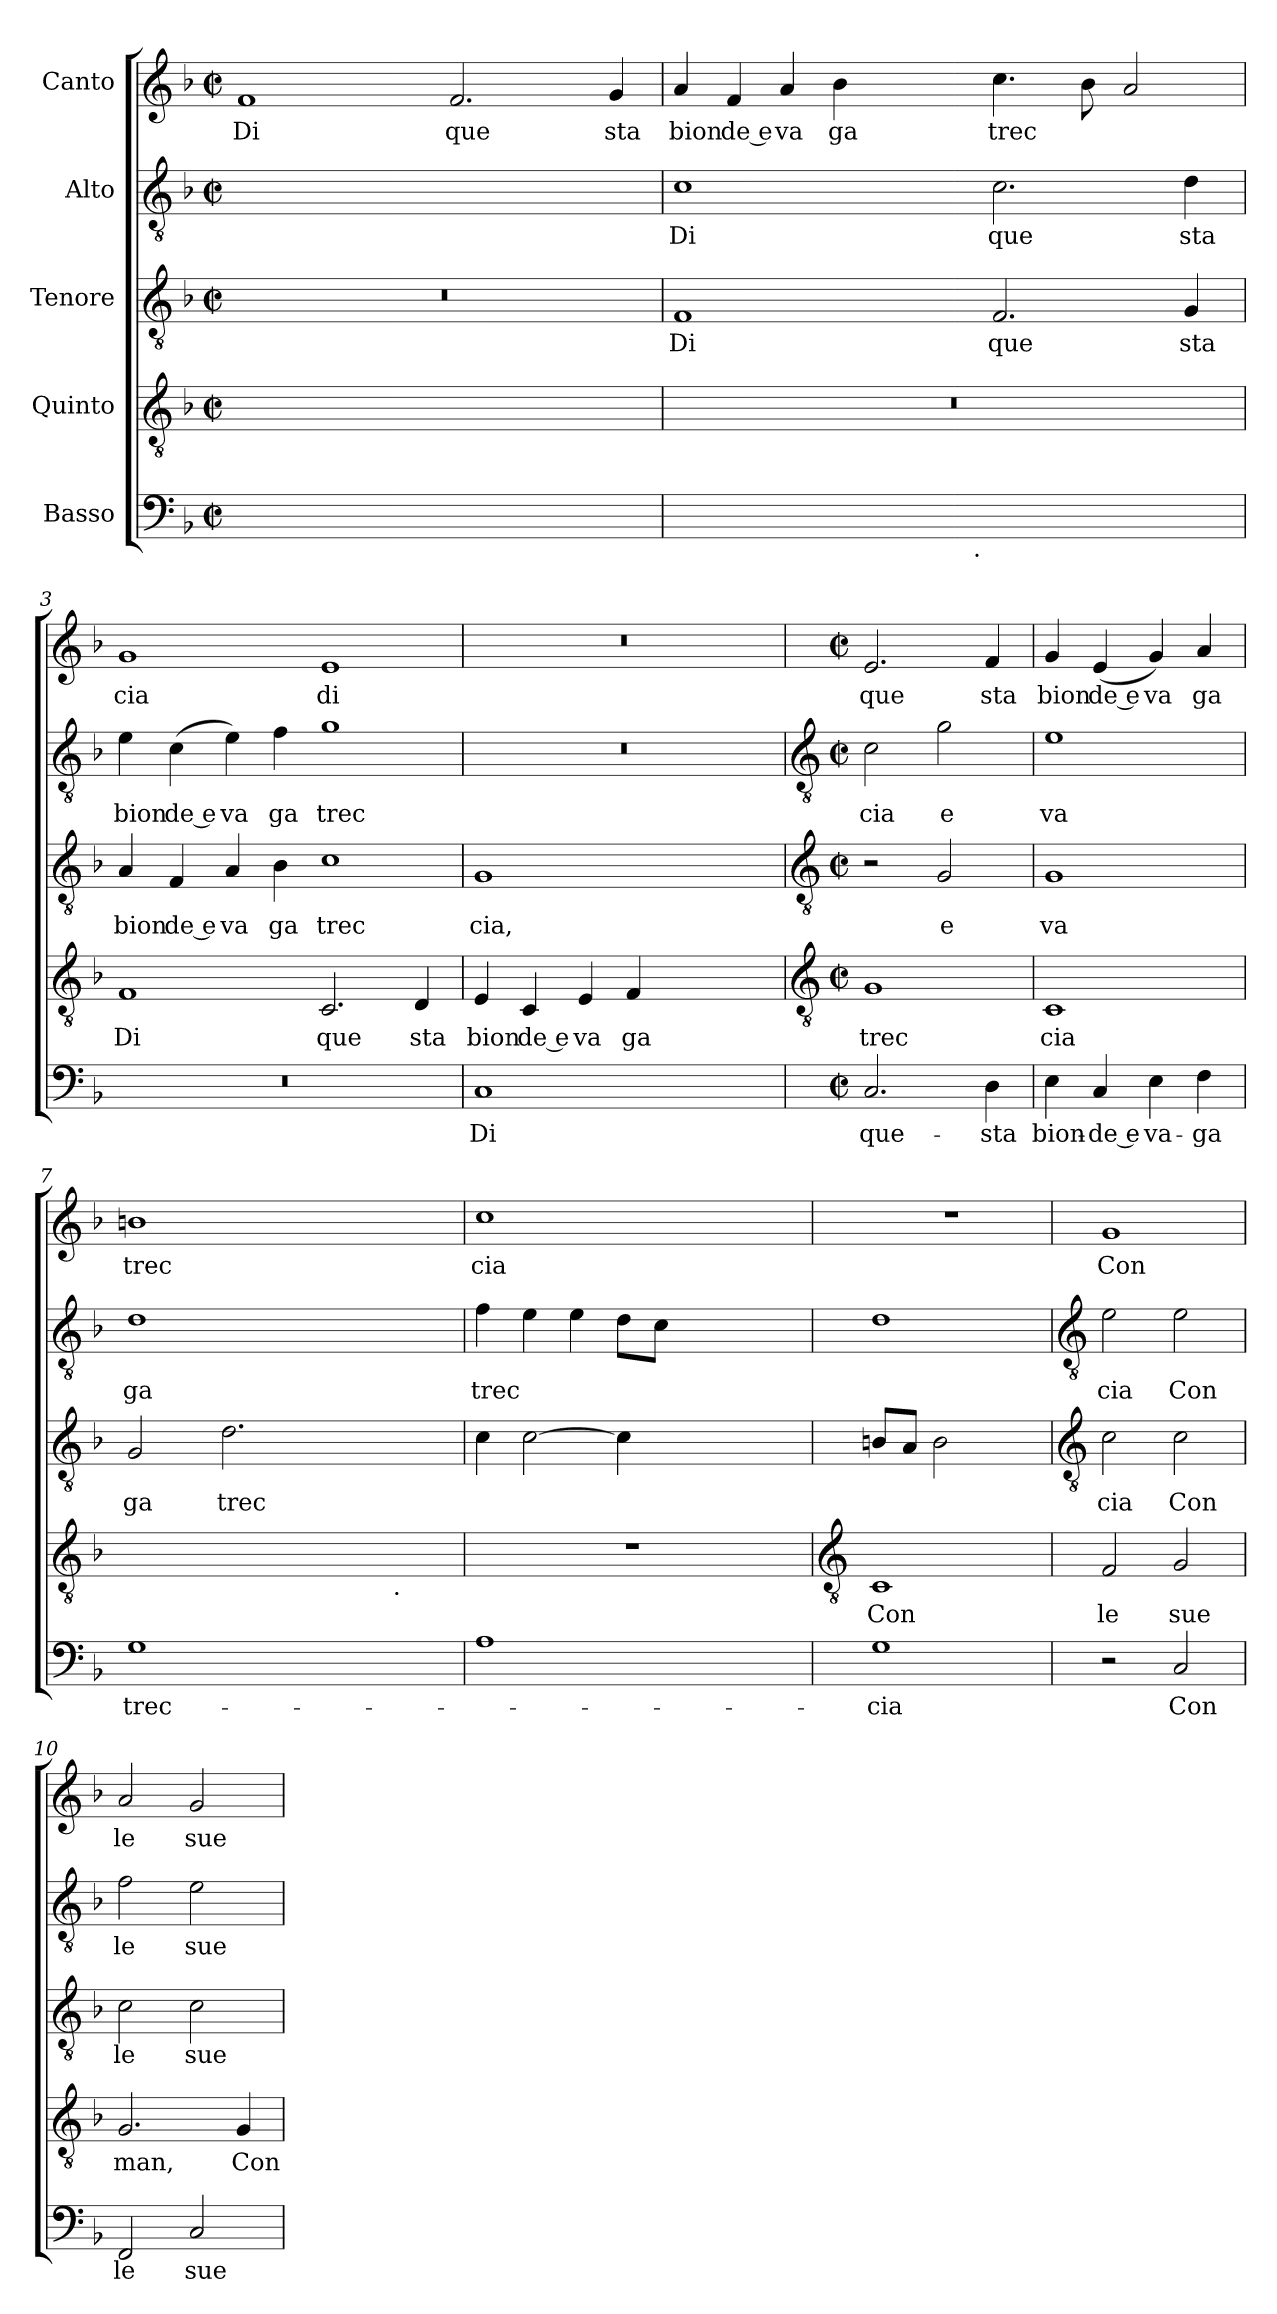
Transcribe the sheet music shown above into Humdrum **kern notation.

**kern	**text	**kern	**text	**kern	**text	**kern	**text	**kern	**text
*part5	*part5	*part4	*part4	*part3	*part3	*part2	*part2	*part1	*part1
*staff5	*staff5	*staff4	*staff4	*staff3	*staff3	*staff2	*staff2	*staff1	*staff1
*I"Basso	*	*I"Quinto	*	*I"Tenore	*	*I"Alto	*	*I"Canto	*
*clefF4	*	*clefGv2	*	*clefGv2	*	*clefGv2	*	*clefG2	*
*k[b-]	*	*k[b-]	*	*k[b-]	*	*k[b-]	*	*k[b-]	*
*F:	*	*F:	*	*F:	*	*F:	*	*F:	*
*M4/2	*	*M4/2	*	*M4/2	*	*M4/2	*	*M4/2	*
*met(c|)	*	*met(c|)	*	*met(c|)	*	*met(c|)	*	*met(c|)	*
=1	=1	=1	=1	=1	=1	=1	=1	=1	=1
!	!	!	!	!	!	!	!	!	!LO:LY:b
4ryy	.	4ryy	.	0r	.	4ryy	.	1f	Di
4ryy	.	4ryy	.	.	.	4ryy	.	.	.
4ryy	.	4ryy	.	.	.	4ryy	.	.	.
4ryy	.	4ryy	.	.	.	4ryy	.	.	.
!	!	!	!	!	!	!	!	!	!LO:LY:b
4ryy	.	4ryy	.	.	.	4ryy	.	2.f/	que
4ryy	.	4ryy	.	.	.	4ryy	.	.	.
4ryy	.	4ryy	.	.	.	4ryy	.	.	.
!	!	!	!	!	!	!	!	!	!LO:LY:b
4ryy	.	4ryy	.	.	.	4ryy	.	4g/	sta
=2	=2	=2	=2	=2	=2	=2	=2	=2	=2
!	!	!	!	!	!LO:LY:b	!	!LO:LY:b	!	!LO:LY:b
4ryy	.	0r	.	1F	Di	1c	Di	4a/	bion
!	!	!	!	!	!	!	!	!	!LO:LY:b
4ryy	.	.	.	.	.	.	.	4f/	de e
!	!	!	!	!	!	!	!	!	!LO:LY:b
4ryy	.	.	.	.	.	.	.	4a/	va
!	!	!	!	!	!	!	!	!	!LO:LY:b
64ryy	.	.	.	.	.	.	.	4b-\	ga
64ryy	.	.	.	.	.	.	.	.	.
64ryy	.	.	.	.	.	.	.	.	.
64ryy	.	.	.	.	.	.	.	.	.
64ryy	.	.	.	.	.	.	.	.	.
64ryy	.	.	.	.	.	.	.	.	.
64ryy	.	.	.	.	.	.	.	.	.
64ryy	.	.	.	.	.	.	.	.	.
64ryy	.	.	.	.	.	.	.	.	.
64ryy	.	.	.	.	.	.	.	.	.
64ryy	.	.	.	.	.	.	.	.	.
64ryy	.	.	.	.	.	.	.	.	.
64ryy	.	.	.	.	.	.	.	.	.
64ryy	.	.	.	.	.	.	.	.	.
!LO:TX:b:t=.	!	!	!	!	!	!	!	!	!
64ryy	.	.	.	.	.	.	.	.	.
4ryy	.	.	.	.	.	.	.	.	.
!	!	!	!	!	!LO:LY:b	!	!LO:LY:b	!	!LO:LY:b
.	.	.	.	2.F/	que	2.c\	que	4.cc\	trec
4ryy	.	.	.	.	.	.	.	.	.
.	.	.	.	.	.	.	.	8b-\	.
4ryy	.	.	.	.	.	.	.	.	.
.	.	.	.	.	.	.	.	2a/	.
4ryy	.	.	.	.	.	.	.	.	.
!	!	!	!	!	!LO:LY:b	!	!LO:LY:b	!	!
.	.	.	.	4G/	sta	4d\	sta	.	.
64ryy	.	.	.	.	.	.	.	.	.
=3	=3	=3	=3	=3	=3	=3	=3	=3	=3
!	!	!	!LO:LY:b	!	!LO:LY:b	!	!LO:LY:b	!	!LO:LY:b
0r	.	1F	Di	4A/	bion	4e\	bion	1g	cia
!	!	!	!	!	!LO:LY:b	!	!LO:LY:b	!	!
.	.	.	.	4F/	de e	(>4c\	de e	.	.
!	!	!	!	!	!LO:LY:b	!	!LO:LY:b	!	!
.	.	.	.	4A/	va	4e\)	va	.	.
!	!	!	!	!	!LO:LY:b	!	!LO:LY:b	!	!
.	.	.	.	4B-\	ga	4f\	ga	.	.
!	!	!	!LO:LY:b	!	!LO:LY:b	!	!LO:LY:b	!	!LO:LY:b
.	.	2.C/	que	1c	trec	1g	trec	1e	di
!	!	!	!LO:LY:b	!	!	!	!	!	!
.	.	4D/	sta	.	.	.	.	.	.
=4	=4	=4	=4	=4	=4	=4	=4	=4	=4
!	!LO:LY:b	!	!LO:LY:b	!	!LO:LY:b	!	!	!	!
1C	Di	4E/	bion	1G	cia,	0r	.	0r	.
!	!	!	!LO:LY:b	!	!	!	!	!	!
.	.	4C/	de e	.	.	.	.	.	.
!	!	!	!LO:LY:b	!	!	!	!	!	!
.	.	4E/	va	.	.	.	.	.	.
!	!	!	!LO:LY:b	!	!	!	!	!	!
.	.	4F/	ga	.	.	.	.	.	.
1ryy	.	1ryy	.	1ryy	.	.	.	.	.
!!LO:LB:g=z
=5	=5	=5	=5	=5	=5	=5	=5	=5	=5
*	*	*clefGv2	*	*clefGv2	*	*clefGv2	*	*	*
*M2/2	*	*M2/2	*	*M2/2	*	*M2/2	*	*M2/2	*
*met(c|)	*	*met(c|)	*	*met(c|)	*	*met(c|)	*	*met(c|)	*
!	!LO:LY:b	!	!LO:LY:b	!	!	!	!LO:LY:b	!	!LO:LY:b
2.C/	que-	1G	trec	2r	.	2c\	cia	2.e/	que
!	!	!	!	!	!LO:LY:b	!	!LO:LY:b	!	!
.	.	.	.	2G/	e	2g\	e	.	.
!	!LO:LY:b	!	!	!	!	!	!	!	!LO:LY:b
4D\	-sta	.	.	.	.	.	.	4f/	sta
=6	=6	=6	=6	=6	=6	=6	=6	=6	=6
!	!LO:LY:b	!	!LO:LY:b	!	!LO:LY:b	!	!LO:LY:b	!	!LO:LY:b
4E\	bion-	1C	cia	1G	va	1e	va	4g/	bion
!	!LO:LY:b	!	!	!	!	!	!	!	!LO:LY:b
4C/	-de e	.	.	.	.	.	.	(<4e/	de e
!	!LO:LY:b	!	!	!	!	!	!	!	!LO:LY:b
4E\	va-	.	.	.	.	.	.	4g/)	va
!	!LO:LY:b	!	!	!	!	!	!	!	!LO:LY:b
4F\	-ga	.	.	.	.	.	.	4a/	ga
=7	=7	=7	=7	=7	=7	=7	=7	=7	=7
!	!LO:LY:b	!	!	!	!LO:LY:b	!	!LO:LY:b	!	!LO:LY:b
1G	trec-	4ryy	.	2G/	ga	1d	ga	1bn	trec
.	.	4ryy	.	.	.	.	.	.	.
!	!	!	!	!	!LO:LY:b	!	!	!	!
.	.	4ryy	.	2.d\	trec	.	.	.	.
.	.	64ryy	.	.	.	.	.	.	.
.	.	64ryy	.	.	.	.	.	.	.
.	.	64ryy	.	.	.	.	.	.	.
.	.	64ryy	.	.	.	.	.	.	.
.	.	64ryy	.	.	.	.	.	.	.
.	.	64ryy	.	.	.	.	.	.	.
.	.	64ryy	.	.	.	.	.	.	.
.	.	64ryy	.	.	.	.	.	.	.
.	.	64ryy	.	.	.	.	.	.	.
.	.	64ryy	.	.	.	.	.	.	.
.	.	64ryy	.	.	.	.	.	.	.
.	.	64ryy	.	.	.	.	.	.	.
.	.	64ryy	.	.	.	.	.	.	.
.	.	64ryy	.	.	.	.	.	.	.
!	!	!LO:TX:b:t=.	!	!	!	!	!	!	!
.	.	64ryy	.	.	.	.	.	.	.
.	.	4ryy	.	.	.	.	.	.	.
4ryy	.	.	.	.	.	4ryy	.	4ryy	.
.	.	64ryy	.	.	.	.	.	.	.
=7A	=7A	=7A	=7A	=7A	=7A	=7A	=7A	=7A	=7A
!	!	!	!	!	!	!	!LO:LY:b	!	!LO:LY:b
1A	.	4ryy	.	4c\	.	4f\	trec	1cc	cia
.	.	4ryy	.	[2c\	.	4e\	.	.	.
.	.	4ryy	.	.	.	4e\	.	.	.
.	.	64ryy	.	4c\]	.	8d\L	.	.	.
.	.	1r	.	.	.	.	.	.	.
.	.	.	.	.	.	8c\J	.	.	.
2ryy	.	.	.	2ryy	.	2ryy	.	2ryy	.
4ryy	.	.	.	4ryy	.	4ryy	.	4ryy	.
64ryy	.	.	.	64ryy	.	64ryy	.	64ryy	.
!!LO:LB:g=z
=8A	=8A	=8A	=8A	=8A	=8A	=8A	=8A	=8A	=8A
*	*	*clefGv2	*	*	*	*	*	*	*
!	!LO:LY:b	!	!LO:LY:b	!	!	!	!	!	!
1G	-cia	1C	Con	8Bn/L	.	1d	.	1r	.
.	.	.	.	8A/J	.	.	.	.	.
.	.	.	.	2B\	.	.	.	.	.
.	.	.	.	4ryy	.	.	.	.	.
!!LO:LB:g=z
=9	=9	=9	=9	=9	=9	=9	=9	=9	=9
*	*	*	*	*clefGv2	*	*clefGv2	*	*	*
!	!	!	!LO:LY:b	!	!LO:LY:b	!	!LO:LY:b	!	!LO:LY:b
2r	.	2F/	le	2c\	cia	2e\	cia	1g	Con
!	!LO:LY:b	!	!LO:LY:b	!	!LO:LY:b	!	!LO:LY:b	!	!
2C/	Con	2G/	sue	2c\	Con	2e\	Con	.	.
=10	=10	=10	=10	=10	=10	=10	=10	=10	=10
!	!LO:LY:b	!	!LO:LY:b	!	!LO:LY:b	!	!LO:LY:b	!	!LO:LY:b
2FF/	le	2.G/	man,	2c\	le	2f\	le	2a/	le
!	!LO:LY:b	!	!	!	!LO:LY:b	!	!LO:LY:b	!	!LO:LY:b
2C/	sue	.	.	2c\	sue	2e\	sue	2g/	sue
!	!	!	!LO:LY:b	!	!	!	!	!	!
.	.	4G/	Con	.	.	.	.	.	.
=	=	=	=	=	=	=	=	=	=
*-	*-	*-	*-	*-	*-	*-	*-	*-	*-
